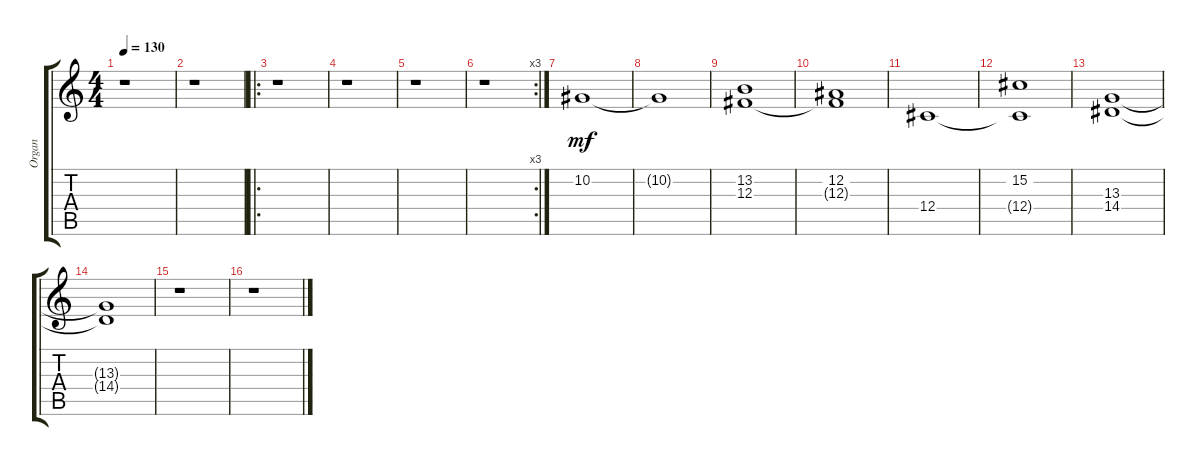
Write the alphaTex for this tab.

\track ("Organ" "Organ") {instrument rockorgan}
\staff {score tabs}
\tuning (Eb4 Bb3 Gb3 Db3 Ab2 Eb2) {hide}
\ts (4 4)
\tempo 130
\clef g2
\ks c
r.1{dy mp} |
r.1 |
\ro
r.1 |
r.1 |
r.1 |
\rc 3
r.1 |
10.2.1{dy mf} |
10.2{t}.1 |
(13.2 12.3).1 |
(12.2 12.3{t}).1 |
12.4.1 |
(15.2 12.4{t}).1 |
(13.3 14.4).1 |
(13.3{t} 14.4{t}).1 |
r.1 |
r.1
